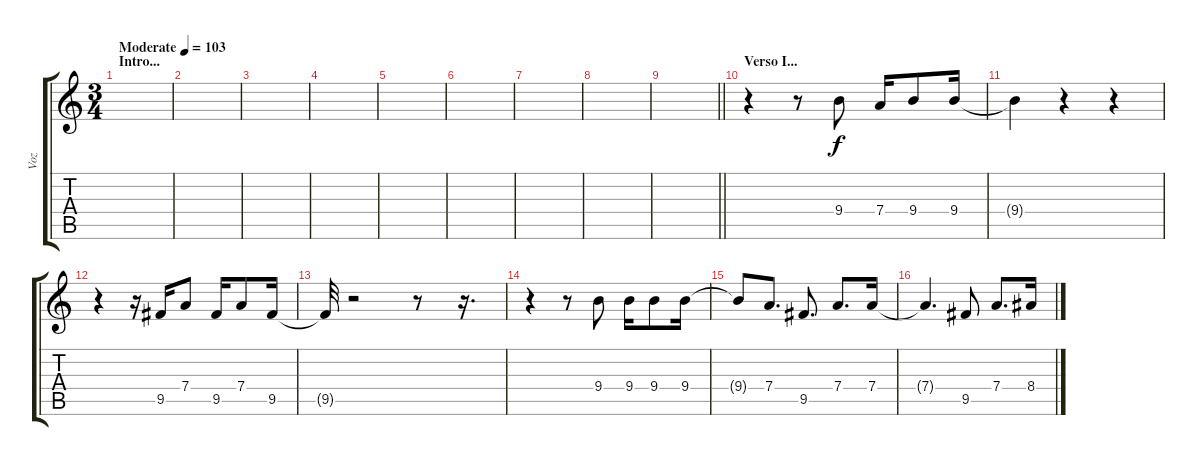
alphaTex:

\track ("Voz " "Voz ") {instrument acousticguitarsteel}
\staff {score tabs}
\tuning (E4 B3 G3 D3 A2 E2) {hide}
\ts (3 4)
\section ("" "Intro...")
\tempo (103 "Moderate")
\clef g2
\ks c
|
|
|
|
|
|
|
|
\barLineRight lightlight
|
\section ("" "Verso I...")
r.4 r.8 9.4.8 7.4.16 9.4.8 9.4.16 |
9.4{t}.4 r.4 r.4 |
r.4 r.16 9.5.16 7.4.8 9.5.16 7.4.8 9.5.16 |
9.5{t}.32 r.2 r.8 r.16{d} |
r.4 r.8 9.4.8 9.4.16 9.4.8 9.4.16 |
9.4{t}.8 7.4.8{d} 9.5.8{d} 7.4.8{d} 7.4.16 |
7.4{t}.4{d} 9.5.8 7.4.8{d} 8.4.16
